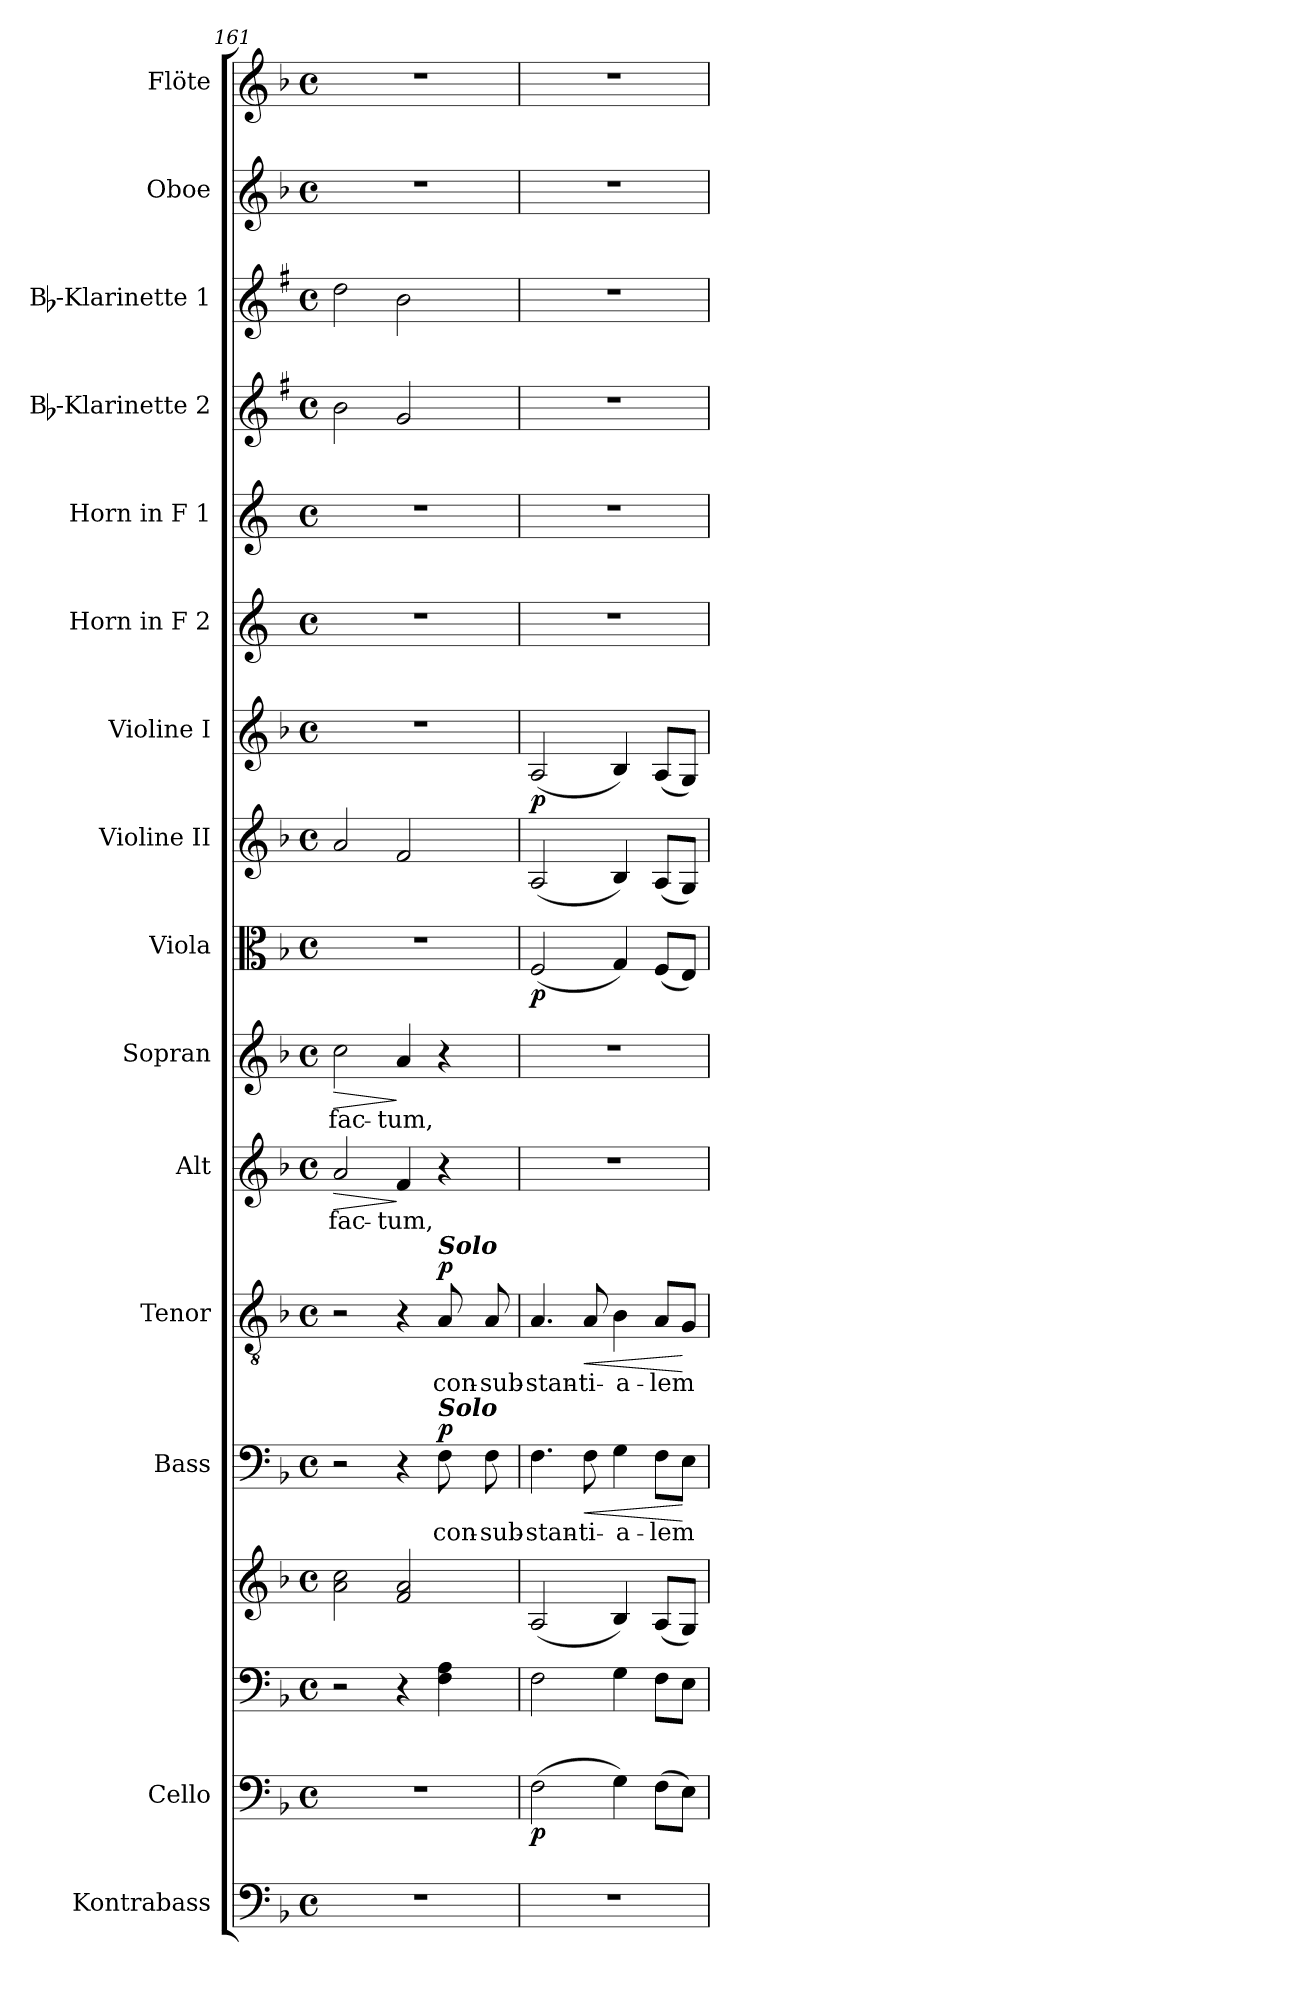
**kern	**kern	**dynam	**kern	**kern	**kern	**text	**dynam	**kern	**text	**dynam	**kern	**text	**dynam	**kern	**text	**dynam	**kern	**dynam	**kern	**kern	**dynam	**kern	**kern	**kern	**kern	**kern	**kern
*part16	*part15	*part15	*part14	*part14	*part13	*part13	*part13	*part12	*part12	*part12	*part11	*part11	*part11	*part10	*part10	*part10	*part9	*part9	*part8	*part7	*part7	*part6	*part5	*part4	*part3	*part2	*part1
*staff17	*staff16	*staff16	*staff15	*staff14	*staff13	*staff13	*staff13	*staff12	*staff12	*staff12	*staff11	*staff11	*staff11	*staff10	*staff10	*staff10	*staff9	*staff9	*staff8	*staff7	*staff7	*staff6	*staff5	*staff4	*staff3	*staff2	*staff1
*I"Kontrabass	*I"Cello	*	*	*	*I"Bass	*	*	*I"Tenor	*	*	*I"Alt	*	*	*I"Sopran	*	*	*I"Viola	*	*I"Violine II	*I"Violine I	*	*I"Horn in F 2	*I"Horn in F 1	*I"Bb-Klarinette 2	*I"Bb-Klarinette 1	*I"Oboe	*I"Flöte
*I'Kb.	*	*	*	*	*I'B.	*	*	*I'T.	*	*	*I'A.	*	*	*I'S.	*	*	*I'Vla.	*	*I'Vl. II	*I'Vl. I	*	*	*	*I'Bb Kl. 2	*I'Bb Kl. 1	*I'Ob.	*I'Fl.
*clefF4	*clefF4	*	*clefF4	*clefG2	*clefF4	*	*	*clefGv2	*	*	*clefG2	*	*	*clefG2	*	*	*clefC3	*	*clefG2	*clefG2	*	*clefG2	*clefG2	*clefG2	*clefG2	*clefG2	*clefG2
*ITrd7c12	*	*	*	*	*	*	*	*	*	*	*	*	*	*	*	*	*	*	*	*	*	*ITrd4c7	*ITrd4c7	*ITrd1c2	*ITrd1c2	*	*
*k[b-]	*k[b-]	*	*k[b-]	*k[b-]	*k[b-]	*	*	*k[b-]	*	*	*k[b-]	*	*	*k[b-]	*	*	*k[b-]	*	*k[b-]	*k[b-]	*	*k[b-]	*k[b-]	*k[b-]	*k[b-]	*k[b-]	*k[b-]
*F:	*F:	*	*F:	*F:	*F:	*	*	*F:	*	*	*F:	*	*	*F:	*	*	*F:	*	*F:	*F:	*	*F:	*F:	*F:	*F:	*F:	*F:
*M4/4	*M4/4	*	*M4/4	*M4/4	*M4/4	*	*	*M4/4	*	*	*M4/4	*	*	*M4/4	*	*	*M4/4	*	*M4/4	*M4/4	*	*M4/4	*M4/4	*M4/4	*M4/4	*M4/4	*M4/4
*met(c)	*met(c)	*	*met(c)	*met(c)	*met(c)	*	*	*met(c)	*	*	*met(c)	*	*	*met(c)	*	*	*met(c)	*	*met(c)	*met(c)	*	*met(c)	*met(c)	*met(c)	*met(c)	*met(c)	*met(c)
=161	=161	=161	=161	=161	=161	=161	=161	=161	=161	=161	=161	=161	=161	=161	=161	=161	=161	=161	=161	=161	=161	=161	=161	=161	=161	=161	=161
!	!	!	!	!	!	!	!	!	!	!	!	!LO:LY:b	!LO:HP:b	!	!LO:LY:b	!LO:HP:b	!	!	!	!	!	!	!	!	!	!	!
1r	1r	.	2r	2a\ 2cc\	2r	.	.	2r	.	.	2a/	fac-	>	2cc\	fac-	>	1r	.	2a/	1r	.	1r	1r	2a\	2cc\	1r	1r
!	!	!	!	!	!	!	!	!	!	!	!	!LO:LY:b	!	!	!LO:LY:b	!	!	!	!	!	!	!	!	!	!	!	!
.	.	.	4r	2f/ 2a/	4r	.	.	4r	.	.	4f/	-tum,	]	4a/	-tum,	]	.	.	2f/	.	.	.	.	2f/	2a\	.	.
!	!	!	!	!	!	!	!	!LO:TX:a:Bi:t=Solo	!	!	!	!	!	!	!	!	!	!	!	!	!	!	!	!	!	!	!
!	!	!	!	!	!LO:TX:a:Bi:t=Solo	!	!	!	!	!	!	!	!	!	!	!	!	!	!	!	!	!	!	!	!	!	!
!	!	!	!	!	!	!LO:LY:b	!LO:DY:a	!	!LO:LY:b	!LO:DY:a	!	!	!	!	!	!	!	!	!	!	!	!	!	!	!	!	!
.	.	.	4F\ 4A\	.	8F\	con-	p	8A/	con-	p	4r	.	.	4r	.	.	.	.	.	.	.	.	.	.	.	.	.
!	!	!	!	!	!	!LO:LY:b	!	!	!LO:LY:b	!	!	!	!	!	!	!	!	!	!	!	!	!	!	!	!	!	!
.	.	.	.	.	8F\	-sub-	.	8A/	-sub-	.	.	.	.	.	.	.	.	.	.	.	.	.	.	.	.	.	.
=162	=162	=162	=162	=162	=162	=162	=162	=162	=162	=162	=162	=162	=162	=162	=162	=162	=162	=162	=162	=162	=162	=162	=162	=162	=162	=162	=162
!	!	!LO:DY:b	!	!	!	!LO:LY:b	!	!	!LO:LY:b	!	!	!	!	!	!	!	!	!LO:DY:b	!	!	!LO:DY:b	!	!	!	!	!	!
1r	(>2F\	p	2F\	(<2A/	4.F\	-stan-	.	4.A/	-stan-	.	1r	.	.	1r	.	.	(<2F/	p	(<2A/	(<2A/	p	1r	1r	1r	1r	1r	1r
!	!	!	!	!	!	!LO:LY:b	!LO:HP:b	!	!LO:LY:b	!LO:HP:b	!	!	!	!	!	!	!	!	!	!	!	!	!	!	!	!	!
.	.	.	.	.	8F\	-ti-	<	8A/	-ti-	<	.	.	.	.	.	.	.	.	.	.	.	.	.	.	.	.	.
!	!	!	!	!	!	!LO:LY:b	!	!	!LO:LY:b	!	!	!	!	!	!	!	!	!	!	!	!	!	!	!	!	!	!
.	4G\)	.	4G\	4B-/)	4G\	-a-	.	4B-\	-a-	.	.	.	.	.	.	.	4G/)	.	4B-/)	4B-/)	.	.	.	.	.	.	.
!	!	!	!	!	!	!LO:LY:b	!	!	!LO:LY:b	!	!	!	!	!	!	!	!	!	!	!	!	!	!	!	!	!	!
.	(>8F\L	.	8F\L	(<8A/L	8F\L	-lem	.	8A/L	-lem	.	.	.	.	.	.	.	(<8F/L	.	(<8A/L	(<8A/L	.	.	.	.	.	.	.
.	8E\J)	.	8E\J	8G/J)	8E\J	.	[	8G/J	.	[	.	.	.	.	.	.	8E/J)	.	8G/J)	8G/J)	.	.	.	.	.	.	.
=	=	=	=	=	=	=	=	=	=	=	=	=	=	=	=	=	=	=	=	=	=	=	=	=	=	=	=
*-	*-	*-	*-	*-	*-	*-	*-	*-	*-	*-	*-	*-	*-	*-	*-	*-	*-	*-	*-	*-	*-	*-	*-	*-	*-	*-	*-
